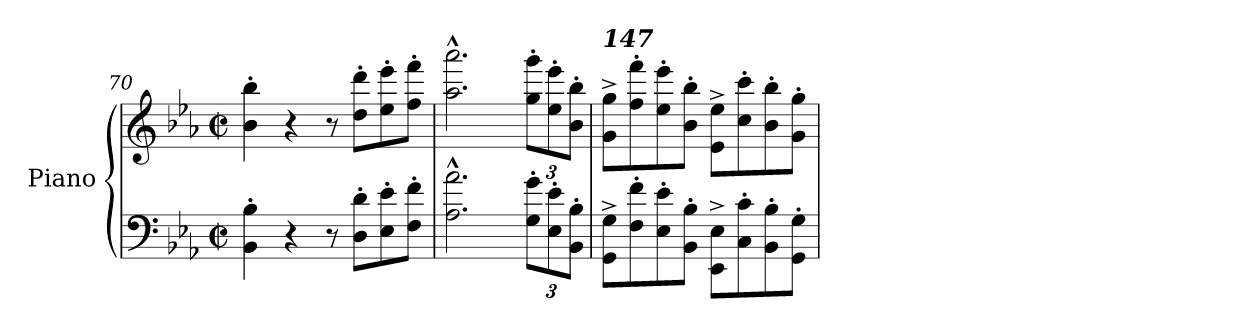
**kern	**kern
*part1	*part1
*staff2	*staff1
*I"Piano	*
*I'Pno	*
*clefF4	*clefG2
*k[b-e-a-]	*k[b-e-a-]
*M4/4	*M4/4
*met(c|)	*met(c|)
=70	=70
4BB-\' 4B-\'	4b-\' 4bb-\'
4r	4r
8r	8r
8D\' 8d\'L	8dd\' 8ddd\'L
8E-\' 8e-\'	8ee-\' 8eee-\'
8F\' 8f\'J	8ff\' 8fff\'J
=71	=71
2.A-\^^ 2.a-\^^	2.aa-\^^ 2.aaa-\^^
*Xbrackettup	*Xbrackettup
12G\' 12g\'L	12gg\' 12ggg\'L
12E-\' 12e-\'	12ee-\' 12eee-\'
12BB-\' 12B-\'J	12b-\' 12bb-\'J
!!LO:PB:g=z
=72	=72
!	!LO:TX:a:Bi:t=147
8GG\^ 8G\^L	8g\^ 8gg\^L
8F\' 8f\'	8ff\' 8fff\'
8E-\' 8e-\'	8ee-\' 8eee-\'
8BB-\' 8B-\'J	8b-\' 8bb-\'J
8EE-\^ 8E-\^L	8e-\^ 8ee-\^L
8C\' 8c\'	8cc\' 8ccc\'
8BB-\' 8B-\'	8b-\' 8bb-\'
8GG\' 8G\'J	8g\' 8gg\'J
=	=
*-	*-
